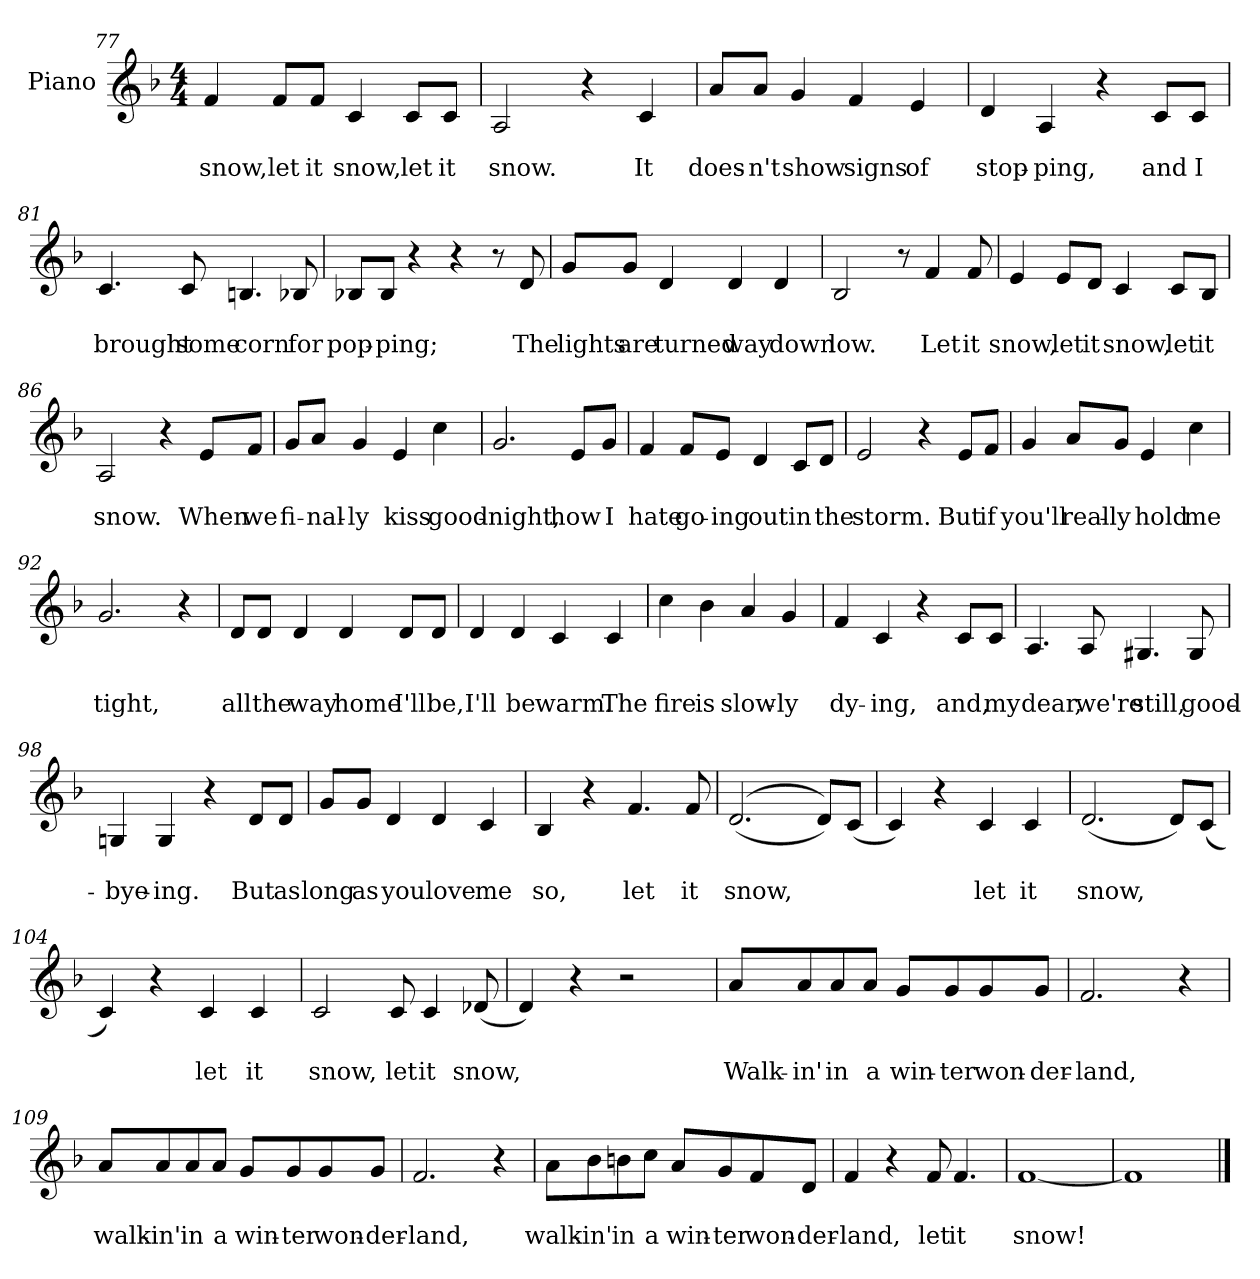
**kern	**text	**text
*part1	*part1	*part1
*staff1	*staff1	*staff1
*I"Piano	*	*
*I'Pno.	*	*
*clefG2	*	*
*k[b-]	*	*
*M4/4	*	*
=77	=77	=77
!	!	!LO:LY:b
4f/	.	snow,
!	!	!LO:LY:b
8f/L	.	let
!	!	!LO:LY:b
8f/J	.	it
!	!	!LO:LY:b
4c/	.	snow,
!	!	!LO:LY:b
8c/L	.	let
!	!	!LO:LY:b
8c/J	.	it
=78	=78	=78
!	!	!LO:LY:b
2A/	.	snow.
4r	.	.
!	!	!LO:LY:b
4c/	.	It
=79	=79	=79
!	!	!LO:LY:b
8a/L	.	does-
!	!	!LO:LY:b
8a/J	.	-n't
!	!	!LO:LY:b
4g/	.	show
!	!	!LO:LY:b
4f/	.	signs
!	!	!LO:LY:b
4e/	.	of
=80	=80	=80
!	!	!LO:LY:b
4d/	.	stop-
!	!	!LO:LY:b
4A/	.	-ping,
4r	.	.
!	!	!LO:LY:b
8c/L	.	and
!	!	!LO:LY:b
8c/J	.	I
!!LO:PB:g=z
=81	=81	=81
!	!	!LO:LY:b
4.c/	.	brought
!	!	!LO:LY:b
8c/	.	some
!	!	!LO:LY:b
4.Bn/	.	corn
!	!	!LO:LY:b
8B-X/	.	for
=82	=82	=82
!	!	!LO:LY:b
8B-X/L	.	pop-
!	!	!LO:LY:b
8B-/J	.	-ping;
4r	.	.
4r	.	.
8r	.	.
!	!	!LO:LY:b
8d/	.	The
=83	=83	=83
!	!	!LO:LY:b
8g/L	.	lights
!	!	!LO:LY:b
8g/J	.	are
!	!	!LO:LY:b
4d/	.	turned
!	!	!LO:LY:b
4d/	.	way
!	!	!LO:LY:b
4d/	.	down
=84	=84	=84
!	!	!LO:LY:b
2B-/	.	low.
8r	.	.
!	!	!LO:LY:b
4f/	.	Let
!	!	!LO:LY:b
8f/	.	it
!!LO:LB:g=z
=85	=85	=85
!	!	!LO:LY:b
4e/	.	snow,
!	!	!LO:LY:b
8e/L	.	let
!	!	!LO:LY:b
8d/J	.	it
!	!	!LO:LY:b
4c/	.	snow,
!	!	!LO:LY:b
8c/L	.	let
!	!	!LO:LY:b
8B-/J	.	it
=86	=86	=86
!	!	!LO:LY:b
2A/	.	snow.
4r	.	.
!	!	!LO:LY:b
8e/L	.	When
!	!	!LO:LY:b
8f/J	.	we
=87	=87	=87
!	!	!LO:LY:b
8g/L	.	fi-
!	!	!LO:LY:b
8a/J	.	-nal-
!	!	!LO:LY:b
4g/	.	-ly
!	!	!LO:LY:b
4e/	.	kiss
!	!	!LO:LY:b
4cc\	.	good-
=88	=88	=88
!	!	!LO:LY:b
2.g/	.	-night,
!	!	!LO:LY:b
8e/L	.	how
!	!	!LO:LY:b
8g/J	.	I
!!LO:LB:g=z
=89	=89	=89
!	!	!LO:LY:b
4f/	.	hate
!	!	!LO:LY:b
8f/L	.	go-
!	!	!LO:LY:b
8e/J	.	-ing
!	!	!LO:LY:b
4d/	.	out
!	!	!LO:LY:b
8c/L	.	in
!	!	!LO:LY:b
8d/J	.	the
=90	=90	=90
!	!	!LO:LY:b
2e/	.	storm.
4r	.	.
!	!	!LO:LY:b
8e/L	.	But
!	!	!LO:LY:b
8f/J	.	if
=91	=91	=91
!	!	!LO:LY:b
4g/	.	you'll
!	!	!LO:LY:b
8a/L	.	real-
!	!	!LO:LY:b
8g/J	.	-ly
!	!	!LO:LY:b
4e/	.	hold
!	!	!LO:LY:b
4cc\	.	me
=92	=92	=92
!	!	!LO:LY:b
2.g/	.	tight,
4r	.	.
=93	=93	=93
!	!	!LO:LY:b
8d/L	.	all
!	!	!LO:LY:b
8d/J	.	the
!	!	!LO:LY:b
4d/	.	way
!	!	!LO:LY:b
4d/	.	home
!	!	!LO:LY:b
8d/L	.	I'll
!	!	!LO:LY:b
8d/J	.	be,
!!LO:LB:g=z
=94	=94	=94
!	!	!LO:LY:b
4d/	.	I'll
!	!	!LO:LY:b
4d/	.	be
!	!	!LO:LY:b
4c/	.	warm.
!	!	!LO:LY:b
4c/	.	The
=95	=95	=95
*MM88	*	*
!	!	!LO:LY:b
4cc\	.	fire
!	!	!LO:LY:b
4b-\	.	is
!	!	!LO:LY:b
4a/	.	slow-
!	!	!LO:LY:b
4g/	.	-ly
=96	=96	=96
!	!	!LO:LY:b
4f/	.	dy-
!	!	!LO:LY:b
4c/	.	-ing,
4r	.	.
!	!	!LO:LY:b
8c/L	.	and,
!	!	!LO:LY:b
8c/J	.	my
=97	=97	=97
!	!	!LO:LY:b
4.A/	.	dear,
!	!	!LO:LY:b
8A/	.	we're
!	!	!LO:LY:b
4.G#X/	.	still,
!	!	!LO:LY:b
8G#/	.	good-
=98	=98	=98
!	!	!LO:LY:b
4Gn/	.	-bye-
!	!	!LO:LY:b
4G/	.	-ing.
4r	.	.
!	!	!LO:LY:b
8d/L	.	But
!	!	!LO:LY:b
8d/J	.	as
!!LO:LB:g=z
=99	=99	=99
!	!	!LO:LY:b
8g/L	.	long
!	!	!LO:LY:b
8g/J	.	as
!	!	!LO:LY:b
4d/	.	you
!	!	!LO:LY:b
4d/	.	love
!	!	!LO:LY:b
4c/	.	me
=100	=100	=100
!	!	!LO:LY:b
4B-/	.	so,
4r	.	.
!	!	!LO:LY:b
4.f/	.	let
!	!	!LO:LY:b
8f/	.	it
=101	=101	=101
*MM128	*	*
!	!	!LO:LY:b
((2.d/	.	snow,
8d/L))	.	.
(8c/J	.	.
=102	=102	=102
4c/)	.	.
4r	.	.
!	!	!LO:LY:b
4c/	.	let
!	!	!LO:LY:b
4c/	.	it
=103	=103	=103
!	!	!LO:LY:b
(2.d/	.	snow,
8d/L)	.	.
(8c/J	.	.
=104	=104	=104
4c/)	.	.
4r	.	.
!	!	!LO:LY:b
4c/	.	let
!	!	!LO:LY:b
4c/	.	it
!!LO:LB:g=z
=105	=105	=105
!	!	!LO:LY:b
2c/	.	snow,
!	!	!LO:LY:b
8c/	.	let
!	!	!LO:LY:b
4c/	.	it
!	!	!LO:LY:b
(8d-X/	.	snow,
=106	=106	=106
4d/)	.	.
4r	.	.
2r	.	.
=107	=107	=107
!	!	!LO:LY:b
8a/L	.	Walk-
!	!	!LO:LY:b
8a/	.	-in'
!	!	!LO:LY:b
8a/	.	in
!	!	!LO:LY:b
8a/J	.	a
!	!	!LO:LY:b
8g/L	.	win-
!	!	!LO:LY:b
8g/	.	-ter
!	!	!LO:LY:b
8g/	.	won-
!	!	!LO:LY:b
8g/J	.	-der-
=108	=108	=108
!	!	!LO:LY:b
2.f/	.	-land,
4r	.	.
=109	=109	=109
!	!	!LO:LY:b
8a/L	.	walk-
!	!	!LO:LY:b
8a/	.	-in'
!	!	!LO:LY:b
8a/	.	in
!	!	!LO:LY:b
8a/J	.	a
!	!	!LO:LY:b
8g/L	.	win-
!	!	!LO:LY:b
8g/	.	-ter
!	!	!LO:LY:b
8g/	.	won-
!	!	!LO:LY:b
8g/J	.	-der-
!!LO:LB:g=z
=110	=110	=110
!	!	!LO:LY:b
2.f/	.	-land,
4r	.	.
=111	=111	=111
!	!	!LO:LY:b
8a\L	.	walk-
!	!	!LO:LY:b
8b-\	.	-in'
!	!	!LO:LY:b
8bn\	.	in
!	!	!LO:LY:b
8cc\J	.	a
!	!	!LO:LY:b
8a/L	.	win-
!	!	!LO:LY:b
8g/	.	-ter
!	!	!LO:LY:b
8f/	.	won-
!	!	!LO:LY:b
8d/J	.	-der-
=112	=112	=112
!	!	!LO:LY:b
4f/	.	-land,
4r	.	.
!	!	!LO:LY:b
8f/	.	let
!	!	!LO:LY:b
4.f/	.	it
=113	=113	=113
!	!	!LO:LY:b
[1f	.	snow!
=114	=114	=114
1f]	.	.
==	==	==
*-	*-	*-
